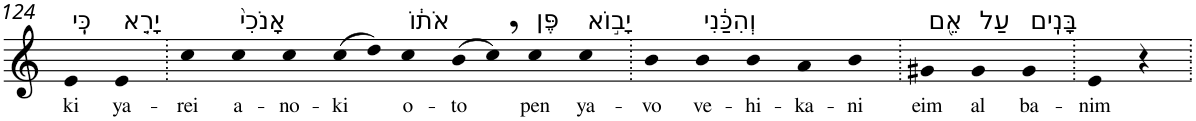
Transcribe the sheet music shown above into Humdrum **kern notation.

**kern	**text
*part1	*part1
*staff1	*staff1
*I"Piano	*
*I'Pno	*
!!LO:PB:g=z
*clefG2	*
*k[]	*
=124	=124
!LO:TX:a:t=כִּֽי	!
!	!LO:LY:b
4e	ki
!LO:TX:a:t=יָרֵ֤א	!
!	!LO:LY:b
4e	ya-
=125.	=125.
!	!LO:LY:b
4cc	-rei
!LO:TX:a:t=אָנֹכִי֙	!
!	!LO:LY:b
4cc	a-
!	!LO:LY:b
4cc	-no-
!	!LO:LY:b
(>8cc	-ki
8dd)	.
!LO:TX:a:t=אֹת֔וֹ	!
!	!LO:LY:b
4cc	o-
!	!LO:LY:b
(>8b	-to
8cc,)	.
!LO:TX:a:t=פֶּן	!
!	!LO:LY:b
4cc	pen
!LO:TX:a:t=יָב֣וֹא	!
!	!LO:LY:b
4cc	ya-
=126.	=126.
!	!LO:LY:b
4b	-vo
!LO:TX:a:t=וְהִכַּ֔נִי	!
!	!LO:LY:b
4b	ve-
!	!LO:LY:b
4b	-hi-
!	!LO:LY:b
4a	-ka-
!	!LO:LY:b
4b	-ni
=127.	=127.
!LO:TX:a:t=אֵ֖ם	!
!	!LO:LY:b
4g#X	eim
!LO:TX:a:t=עַל	!
!	!LO:LY:b
4g#	al
!LO:TX:a:t=בָּנִֽים	!
!	!LO:LY:b
4g#	ba-
=128.	=128.
!	!LO:LY:b
4e	-nim
4r	.
=.	=.
*-	*-
